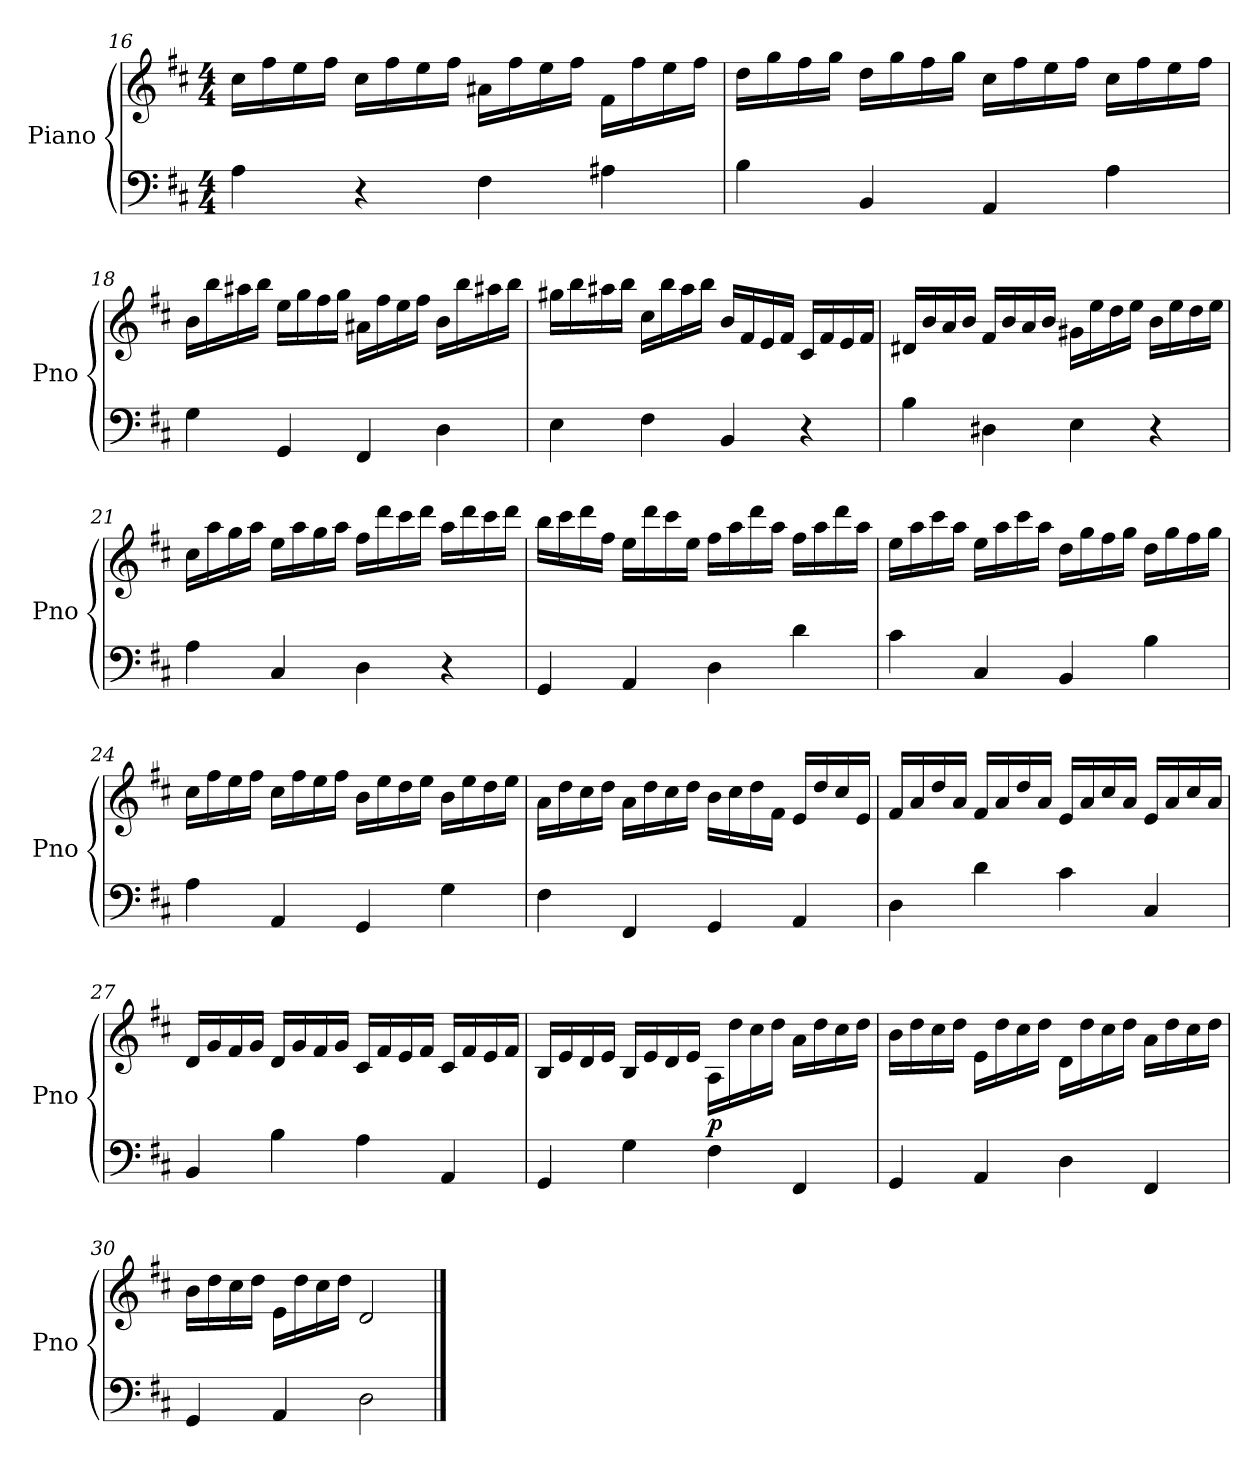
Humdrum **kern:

**kern	**kern	**dynam
*part1	*part1	*part1
*staff2	*staff1	*staff1/2
*I"Piano	*	*
*I'Pno	*	*
*clefF4	*clefG2	*
*k[f#c#]	*k[f#c#]	*
*D:	*D:	*
*M4/4	*M4/4	*
=16	=16	=16
4A\	16cc#\LL	.
.	16ff#\	.
.	16ee\	.
.	16ff#\JJ	.
4r	16cc#\LL	.
.	16ff#\	.
.	16ee\	.
.	16ff#\JJ	.
4F#\	16a#X\LL	.
.	16ff#\	.
.	16ee\	.
.	16ff#\JJ	.
4A#X\	16f#\LL	.
.	16ff#\	.
.	16ee\	.
.	16ff#\JJ	.
!!LO:LB:g=z
=17	=17	=17
4B\	16dd\LL	.
.	16gg\	.
.	16ff#\	.
.	16gg\JJ	.
4BB/	16dd\LL	.
.	16gg\	.
.	16ff#\	.
.	16gg\JJ	.
4AA/	16cc#\LL	.
.	16ff#\	.
.	16ee\	.
.	16ff#\JJ	.
4A\	16cc#\LL	.
.	16ff#\	.
.	16ee\	.
.	16ff#\JJ	.
=18	=18	=18
4G\	16b\LL	.
.	16bb\	.
.	16aa#X\	.
.	16bb\JJ	.
4GG/	16ee\LL	.
.	16gg\	.
.	16ff#\	.
.	16gg\JJ	.
4FF#/	16a#X\LL	.
.	16ff#\	.
.	16ee\	.
.	16ff#\JJ	.
4D\	16b\LL	.
.	16bb\	.
.	16aa#X\	.
.	16bb\JJ	.
!!LO:LB:g=z
=19	=19	=19
4E\	16gg#X\LL	.
.	16bb\	.
.	16aa#X\	.
.	16bb\JJ	.
4F#\	16cc#\LL	.
.	16bb\	.
.	16aa#\	.
.	16bb\JJ	.
4BB/	16b/LL	.
.	16f#/	.
.	16e/	.
.	16f#/JJ	.
4r	16c#/LL	.
.	16f#/	.
.	16e/	.
.	16f#/JJ	.
=20	=20	=20
4B\	16d#X/LL	.
.	16b/	.
.	16a/	.
.	16b/JJ	.
4D#X\	16f#/LL	.
.	16b/	.
.	16a/	.
.	16b/JJ	.
4E\	16g#X\LL	.
.	16ee\	.
.	16dd\	.
.	16ee\JJ	.
4r	16b\LL	.
.	16ee\	.
.	16dd\	.
.	16ee\JJ	.
!!LO:PB:g=z
=21	=21	=21
4A\	16cc#\LL	.
.	16aa\	.
.	16gg\	.
.	16aa\JJ	.
4C#/	16ee\LL	.
.	16aa\	.
.	16gg\	.
.	16aa\JJ	.
4D\	16ff#\LL	.
.	16ddd\	.
.	16ccc#\	.
.	16ddd\JJ	.
4r	16aa\LL	.
.	16ddd\	.
.	16ccc#\	.
.	16ddd\JJ	.
=22	=22	=22
4GG/	16bb\LL	.
.	16ccc#\	.
.	16ddd\	.
.	16ff#\JJ	.
4AA/	16ee\LL	.
.	16ddd\	.
.	16ccc#\	.
.	16ee\JJ	.
4D\	16ff#\LL	.
.	16aa\	.
.	16ddd\	.
.	16aa\JJ	.
4d\	16ff#\LL	.
.	16aa\	.
.	16ddd\	.
.	16aa\JJ	.
!!LO:LB:g=z
=23	=23	=23
4c#\	16ee\LL	.
.	16aa\	.
.	16ccc#\	.
.	16aa\JJ	.
4C#/	16ee\LL	.
.	16aa\	.
.	16ccc#\	.
.	16aa\JJ	.
4BB/	16dd\LL	.
.	16gg\	.
.	16ff#\	.
.	16gg\JJ	.
4B\	16dd\LL	.
.	16gg\	.
.	16ff#\	.
.	16gg\JJ	.
=24	=24	=24
4A\	16cc#\LL	.
.	16ff#\	.
.	16ee\	.
.	16ff#\JJ	.
4AA/	16cc#\LL	.
.	16ff#\	.
.	16ee\	.
.	16ff#\JJ	.
4GG/	16b\LL	.
.	16ee\	.
.	16dd\	.
.	16ee\JJ	.
4G\	16b\LL	.
.	16ee\	.
.	16dd\	.
.	16ee\JJ	.
!!LO:LB:g=z
=25	=25	=25
4F#\	16a\LL	.
.	16dd\	.
.	16cc#\	.
.	16dd\JJ	.
4FF#/	16a\LL	.
.	16dd\	.
.	16cc#\	.
.	16dd\JJ	.
4GG/	16b\LL	.
.	16cc#\	.
.	16dd\	.
.	16f#\JJ	.
4AA/	16e/LL	.
.	16dd/	.
.	16cc#/	.
.	16e/JJ	.
=26	=26	=26
4D\	16f#/LL	.
.	16a/	.
.	16dd/	.
.	16a/JJ	.
4d\	16f#/LL	.
.	16a/	.
.	16dd/	.
.	16a/JJ	.
4c#\	16e/LL	.
.	16a/	.
.	16cc#/	.
.	16a/JJ	.
4C#/	16e/LL	.
.	16a/	.
.	16cc#/	.
.	16a/JJ	.
!!LO:LB:g=z
=27	=27	=27
4BB/	16d/LL	.
.	16g/	.
.	16f#/	.
.	16g/JJ	.
4B\	16d/LL	.
.	16g/	.
.	16f#/	.
.	16g/JJ	.
4A\	16c#/LL	.
.	16f#/	.
.	16e/	.
.	16f#/JJ	.
4AA/	16c#/LL	.
.	16f#/	.
.	16e/	.
.	16f#/JJ	.
=28	=28	=28
4GG/	16B/LL	.
.	16e/	.
.	16d/	.
.	16e/JJ	.
4G\	16B/LL	.
.	16e/	.
.	16d/	.
.	16e/JJ	.
!	!	!LO:DY:a=2
4F#\	16A\LL	p
.	16dd\	.
.	16cc#\	.
.	16dd\JJ	.
4FF#/	16a\LL	.
.	16dd\	.
.	16cc#\	.
.	16dd\JJ	.
!!LO:LB:g=z
=29	=29	=29
4GG/	16b\LL	.
.	16dd\	.
.	16cc#\	.
.	16dd\JJ	.
4AA/	16e\LL	.
.	16dd\	.
.	16cc#\	.
.	16dd\JJ	.
4D\	16d\LL	.
.	16dd\	.
.	16cc#\	.
.	16dd\JJ	.
4FF#/	16a\LL	.
.	16dd\	.
.	16cc#\	.
.	16dd\JJ	.
=30	=30	=30
4GG/	16b\LL	.
.	16dd\	.
.	16cc#\	.
.	16dd\JJ	.
4AA/	16e\LL	.
.	16dd\	.
.	16cc#\	.
.	16dd\JJ	.
2D\	2d/	.
==	==	==
*-	*-	*-
